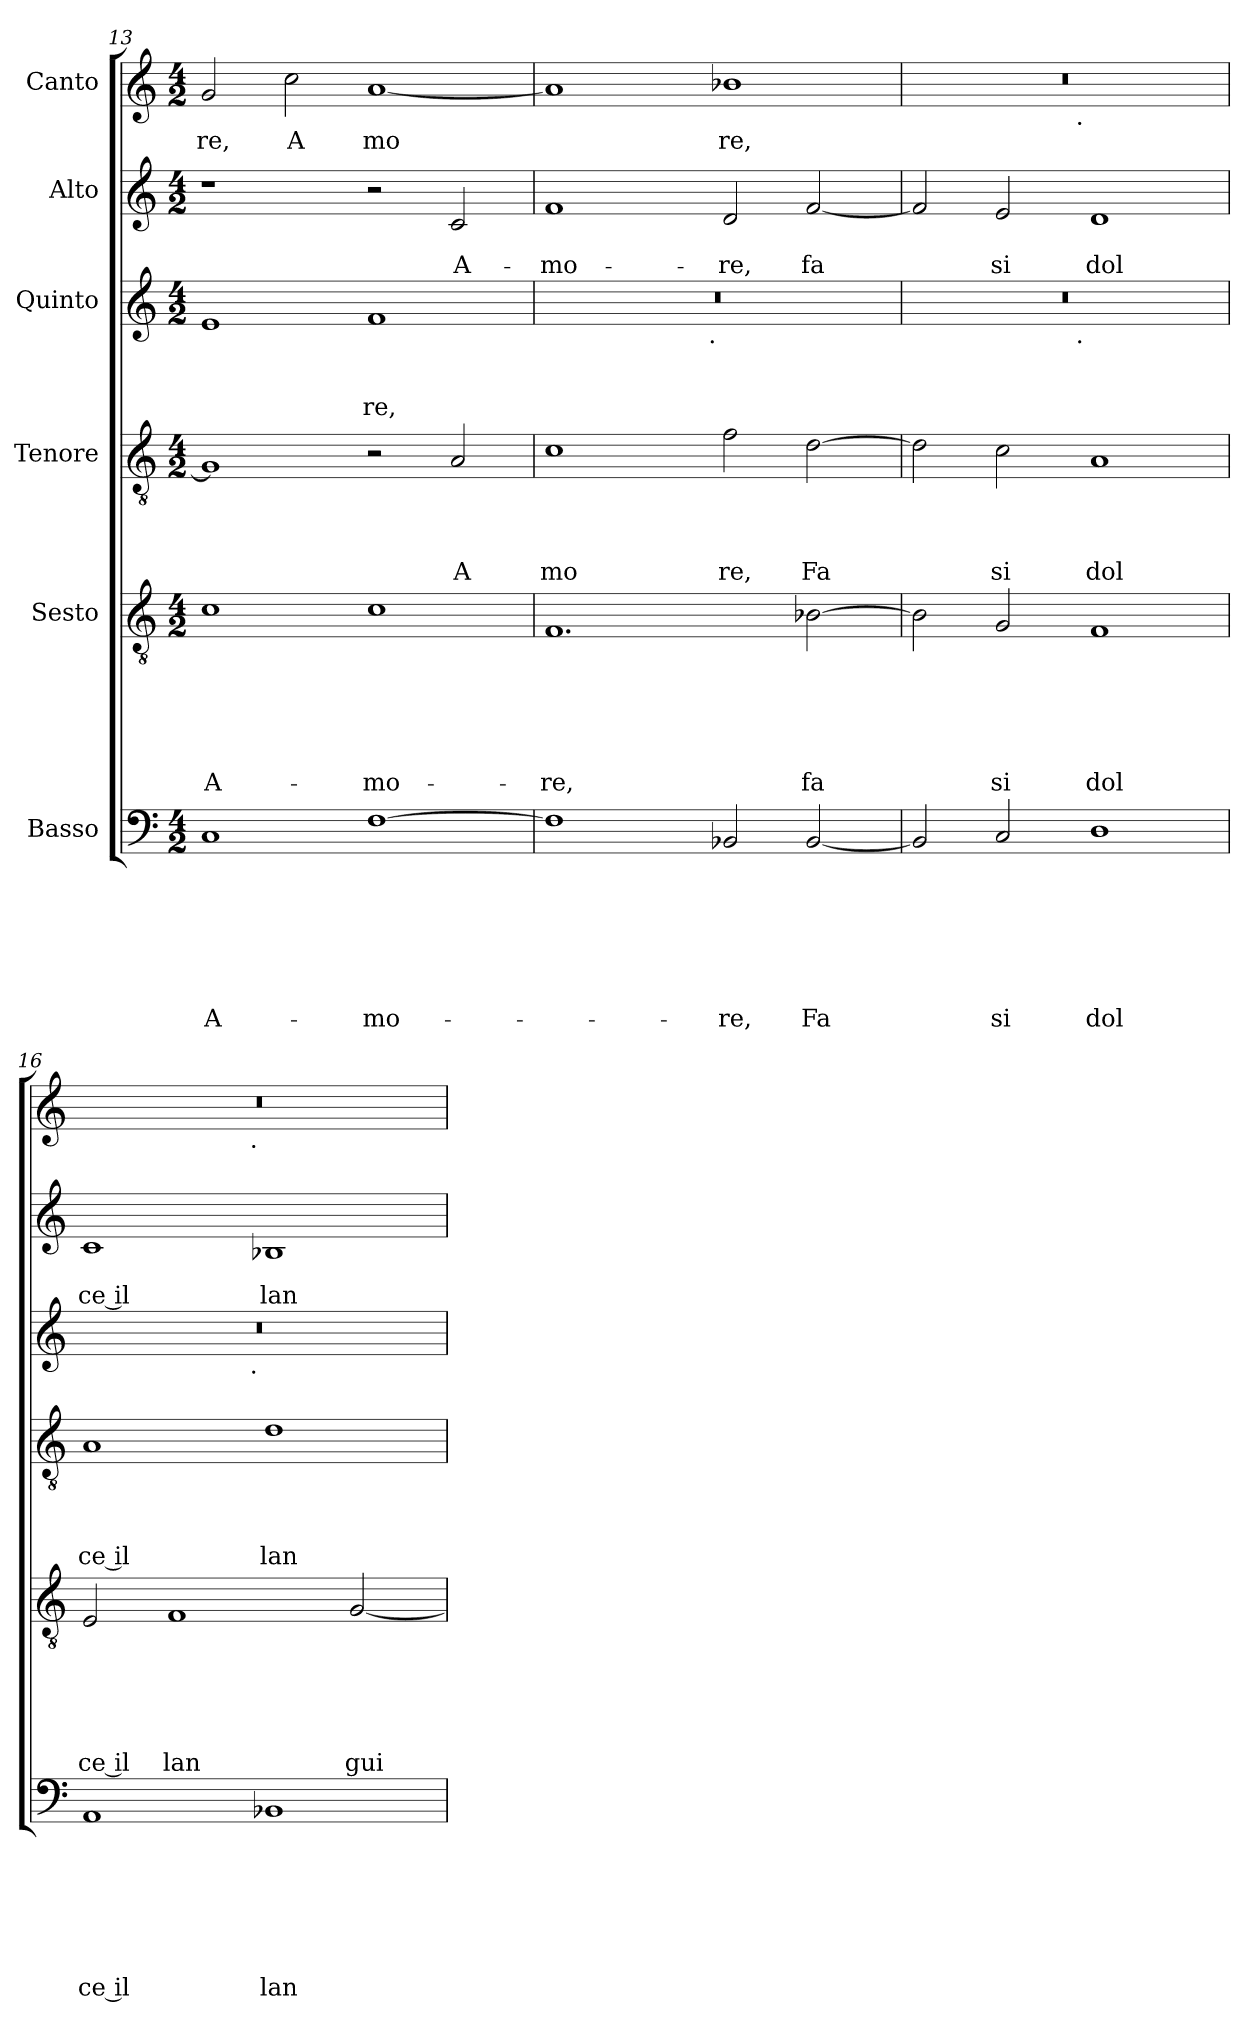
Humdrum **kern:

**kern	**text	**text	**text	**text	**text	**text	**text	**kern	**text	**text	**text	**text	**text	**text	**kern	**text	**text	**text	**text	**kern	**text	**text	**text	**kern	**text	**text	**kern	**text
*part6	*part6	*part6	*part6	*part6	*part6	*part6	*part6	*part5	*part5	*part5	*part5	*part5	*part5	*part5	*part4	*part4	*part4	*part4	*part4	*part3	*part3	*part3	*part3	*part2	*part2	*part2	*part1	*part1
*staff6	*staff6	*staff6	*staff6	*staff6	*staff6	*staff6	*staff6	*staff5	*staff5	*staff5	*staff5	*staff5	*staff5	*staff5	*staff4	*staff4	*staff4	*staff4	*staff4	*staff3	*staff3	*staff3	*staff3	*staff2	*staff2	*staff2	*staff1	*staff1
*I"Basso	*	*	*	*	*	*	*	*I"Sesto	*	*	*	*	*	*	*I"Tenore	*	*	*	*	*I"Quinto	*	*	*	*I"Alto	*	*	*I"Canto	*
*clefF4	*	*	*	*	*	*	*	*clefGv2	*	*	*	*	*	*	*clefGv2	*	*	*	*	*clefG2	*	*	*	*clefG2	*	*	*clefG2	*
*k[]	*	*	*	*	*	*	*	*k[]	*	*	*	*	*	*	*k[]	*	*	*	*	*k[]	*	*	*	*k[]	*	*	*k[]	*
*C:	*	*	*	*	*	*	*	*C:	*	*	*	*	*	*	*C:	*	*	*	*	*C:	*	*	*	*C:	*	*	*C:	*
*M4/2	*	*	*	*	*	*	*	*M4/2	*	*	*	*	*	*	*M4/2	*	*	*	*	*M4/2	*	*	*	*M4/2	*	*	*M4/2	*
=13	=13	=13	=13	=13	=13	=13	=13	=13	=13	=13	=13	=13	=13	=13	=13	=13	=13	=13	=13	=13	=13	=13	=13	=13	=13	=13	=13	=13
!	!	!	!	!	!	!	!LO:LY:b	!	!	!	!	!	!	!LO:LY:b	!	!	!	!	!	!	!	!	!	!	!	!	!	!LO:LY:b
1C	.	.	.	.	.	.	A-	1c	.	.	.	.	.	A-	1G]	.	.	.	.	1e	.	.	.	1r	.	.	2g/	re,
!	!	!	!	!	!	!	!	!	!	!	!	!	!	!	!	!	!	!	!	!	!	!	!	!	!	!	!	!LO:LY:b
.	.	.	.	.	.	.	.	.	.	.	.	.	.	.	.	.	.	.	.	.	.	.	.	.	.	.	2cc\	A
!	!	!	!	!	!	!	!LO:LY:b	!	!	!	!	!	!	!LO:LY:b	!	!	!	!	!	!	!	!	!LO:LY:b	!	!	!	!	!LO:LY:b
[>1F	.	.	.	.	.	.	-mo-	1c	.	.	.	.	.	-mo-	2r	.	.	.	.	1f	.	.	re,	2r	.	.	[<1a	mo
!	!	!	!	!	!	!	!	!	!	!	!	!	!	!	!	!	!	!	!LO:LY:b	!	!	!	!	!	!	!LO:LY:b	!	!
.	.	.	.	.	.	.	.	.	.	.	.	.	.	.	2A/	.	.	.	A	.	.	.	.	2c/	.	A-	.	.
=14	=14	=14	=14	=14	=14	=14	=14	=14	=14	=14	=14	=14	=14	=14	=14	=14	=14	=14	=14	=14	=14	=14	=14	=14	=14	=14	=14	=14
!	!	!	!	!	!	!	!	!	!	!	!	!	!	!LO:LY:b	!	!	!	!	!LO:LY:b	!	!	!	!	!	!	!LO:LY:b	!	!
*	*	*	*	*	*	*	*	*	*	*	*	*	*	*	*	*	*	*	*	*^	*	*	*	*	*	*	*	*
1F]	.	.	.	.	.	.	.	1.F	.	.	.	.	.	-re,	1c	.	.	.	mo	0r	2ryy	.	.	.	1f	.	-mo-	1a]	.
.	.	.	.	.	.	.	.	.	.	.	.	.	.	.	.	.	.	.	.	.	4...ryy	.	.	.	.	.	.	.	.
!	!	!	!	!	!	!	!	!	!	!	!	!	!	!	!	!	!	!	!	!	!LO:TX:b:t=.	!	!	!	!	!	!	!	!
.	.	.	.	.	.	.	.	.	.	.	.	.	.	.	.	.	.	.	.	.	1ryy	.	.	.	.	.	.	.	.
!	!	!	!	!	!	!	!LO:LY:b	!	!	!	!	!	!	!	!	!	!	!	!LO:LY:b	!	!	!	!	!	!	!	!LO:LY:b	!	!LO:LY:b
2BB-X/	.	.	.	.	.	.	-re,	.	.	.	.	.	.	.	2f\	.	.	.	re,	.	.	.	.	.	2d/	.	-re,	1b-X	re,
!	!	!	!	!	!	!	!LO:LY:b	!	!	!	!	!	!	!LO:LY:b	!	!	!	!	!LO:LY:b	!	!	!	!	!	!	!	!LO:LY:b	!	!
[>2BB-/	.	.	.	.	.	.	Fa	[>2B-X\	.	.	.	.	.	fa	[>2d\	.	.	.	Fa	.	.	.	.	.	[>2f/	.	fa	.	.
.	.	.	.	.	.	.	.	.	.	.	.	.	.	.	.	.	.	.	.	.	32ryy	.	.	.	.	.	.	.	.
!!LO:LB:g=z
=15	=15	=15	=15	=15	=15	=15	=15	=15	=15	=15	=15	=15	=15	=15	=15	=15	=15	=15	=15	=15	=15	=15	=15	=15	=15	=15	=15	=15	=15
*	*	*	*	*	*	*	*	*	*	*	*	*	*	*	*	*	*	*	*	*	*	*	*	*	*	*	*	*^	*
2BB-/]	.	.	.	.	.	.	.	2B-\]	.	.	.	.	.	.	2d\]	.	.	.	.	0r	2ryy	.	.	.	2f/]	.	.	0r	2ryy	.
!	!	!	!	!	!	!	!LO:LY:b	!	!	!	!	!	!	!LO:LY:b	!	!	!	!	!LO:LY:b	!	!	!	!	!	!	!	!LO:LY:b	!	!	!
2C/	.	.	.	.	.	.	si	2G/	.	.	.	.	.	si	2c\	.	.	.	si	.	4...ryy	.	.	.	2e/	.	si	.	4...ryy	.
!	!	!	!	!	!	!	!	!	!	!	!	!	!	!	!	!	!	!	!	!	!	!	!	!	!	!	!	!	!LO:TX:b:t=.	!
!	!	!	!	!	!	!	!	!	!	!	!	!	!	!	!	!	!	!	!	!	!LO:TX:b:t=.	!	!	!	!	!	!	!	!	!
.	.	.	.	.	.	.	.	.	.	.	.	.	.	.	.	.	.	.	.	.	1ryy	.	.	.	.	.	.	.	1ryy	.
!	!	!	!	!	!	!	!LO:LY:b	!	!	!	!	!	!	!LO:LY:b	!	!	!	!	!LO:LY:b	!	!	!	!	!	!	!	!LO:LY:b	!	!	!
1D	.	.	.	.	.	.	dol	1F	.	.	.	.	.	dol	1A	.	.	.	dol	.	.	.	.	.	1d	.	dol	.	.	.
.	.	.	.	.	.	.	.	.	.	.	.	.	.	.	.	.	.	.	.	.	32ryy	.	.	.	.	.	.	.	32ryy	.
=16	=16	=16	=16	=16	=16	=16	=16	=16	=16	=16	=16	=16	=16	=16	=16	=16	=16	=16	=16	=16	=16	=16	=16	=16	=16	=16	=16	=16	=16	=16
!	!	!	!	!	!	!	!LO:LY:b:rj	!	!	!	!	!	!	!LO:LY:b:rj	!	!	!	!	!LO:LY:b:rj	!	!	!	!	!	!	!	!LO:LY:b:rj	!	!	!
1AA	.	.	.	.	.	.	ce il	2E/	.	.	.	.	.	ce il	1A	.	.	.	ce il	0r	2ryy	.	.	.	1c	.	ce il	0r	2ryy	.
!	!	!	!	!	!	!	!	!	!	!	!	!	!	!LO:LY:b	!	!	!	!	!	!	!	!	!	!	!	!	!	!	!	!
.	.	.	.	.	.	.	.	1F	.	.	.	.	.	lan	.	.	.	.	.	.	4...ryy	.	.	.	.	.	.	.	4...ryy	.
!	!	!	!	!	!	!	!	!	!	!	!	!	!	!	!	!	!	!	!	!	!	!	!	!	!	!	!	!	!LO:TX:b:t=.	!
!	!	!	!	!	!	!	!	!	!	!	!	!	!	!	!	!	!	!	!	!	!LO:TX:b:t=.	!	!	!	!	!	!	!	!	!
.	.	.	.	.	.	.	.	.	.	.	.	.	.	.	.	.	.	.	.	.	1ryy	.	.	.	.	.	.	.	1ryy	.
!	!	!	!	!	!	!	!LO:LY:b	!	!	!	!	!	!	!	!	!	!	!	!LO:LY:b	!	!	!	!	!	!	!	!LO:LY:b	!	!	!
1BB-X	.	.	.	.	.	.	lan	.	.	.	.	.	.	.	1d	.	.	.	lan	.	.	.	.	.	1B-X	.	lan	.	.	.
!	!	!	!	!	!	!	!	!	!	!	!	!	!	!LO:LY:b	!	!	!	!	!	!	!	!	!	!	!	!	!	!	!	!
.	.	.	.	.	.	.	.	[<2G/	.	.	.	.	.	gui	.	.	.	.	.	.	.	.	.	.	.	.	.	.	.	.
.	.	.	.	.	.	.	.	.	.	.	.	.	.	.	.	.	.	.	.	.	32ryy	.	.	.	.	.	.	.	32ryy	.
*	*	*	*	*	*	*	*	*	*	*	*	*	*	*	*	*	*	*	*	*v	*v	*	*	*	*	*	*	*v	*v	*
=	=	=	=	=	=	=	=	=	=	=	=	=	=	=	=	=	=	=	=	=	=	=	=	=	=	=	=	=
*-	*-	*-	*-	*-	*-	*-	*-	*-	*-	*-	*-	*-	*-	*-	*-	*-	*-	*-	*-	*-	*-	*-	*-	*-	*-	*-	*-	*-
